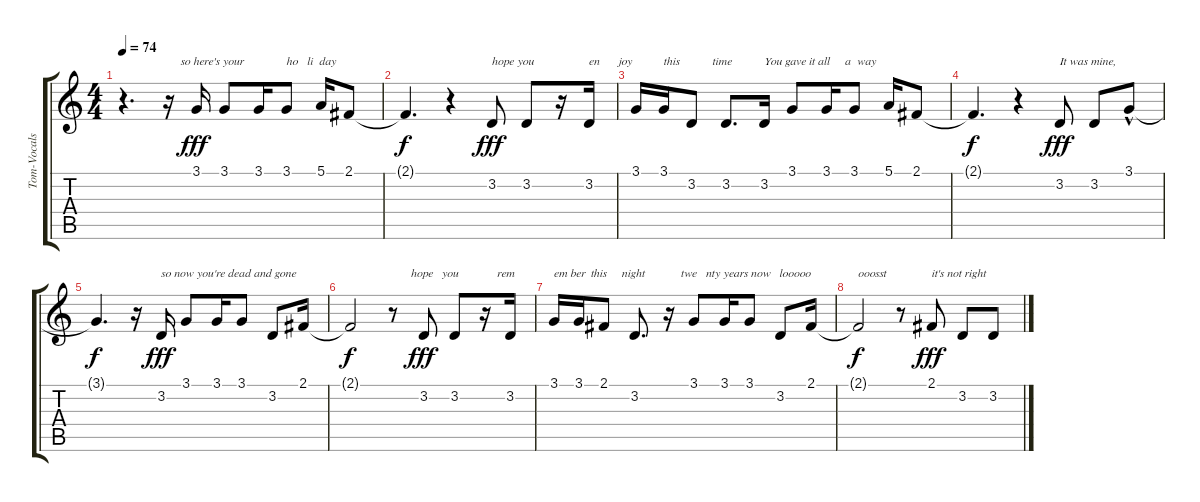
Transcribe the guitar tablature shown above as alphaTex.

\track ("Tom-Vocals" "Tom-Vocals") {instrument tenorsax}
\staff {score tabs}
\tuning (E4 B3 G3 D3 A2 E2) {hide}
\ts (4 4)
\tempo 74
\clef g2
\ks c
r.4{d dy f} r.16{txt "    so here's your"} 3.1.16{dy fff} 3.1.8 3.1.16 3.1.8{txt "ho   li  day"} 5.1.16 2.1.8 |
2.1{t}.4{d dy f} r.4 3.2.8{txt "hope you" dy fff} 3.2.8 r.16 3.2.16{txt "en      joy"} |
3.1.16 3.1.16{txt "this"} 3.2.8{txt "       time"} 3.2.8{d} 3.2.16{txt "You gave it all     a  way"} 3.1.8 3.1.16 3.1.8 5.1.16 2.1.8 |
2.1{t}.4{d dy f} r.4 3.2.8{txt "It was mine," dy fff} 3.2.8 3.1{hac}.8 |
3.1{t}.4{d dy f} r.16 3.2.16{txt "so now you're dead and gone" dy fff} 3.1.8 3.1.16 3.1.8 3.2.8 2.1.16 |
2.1{t}.2{dy f} r.8{txt "      hope"} 3.2.8{txt "      you" dy fff} 3.2.8 r.16{txt "    rem"} 3.2.16 |
3.1.16{txt "em ber"} 3.1.16{txt "    this"} 2.1.8{txt "      night"} 3.2.8{d} r.16{txt "    twe   nty years now   looooo"} 3.1.8 3.1.16 3.1.8 3.2.8 2.1.16 |
2.1{t}.2{txt "ooosst" dy f} r.8 2.1.8{txt "it's not right" dy fff} 3.2.8 3.2.8
